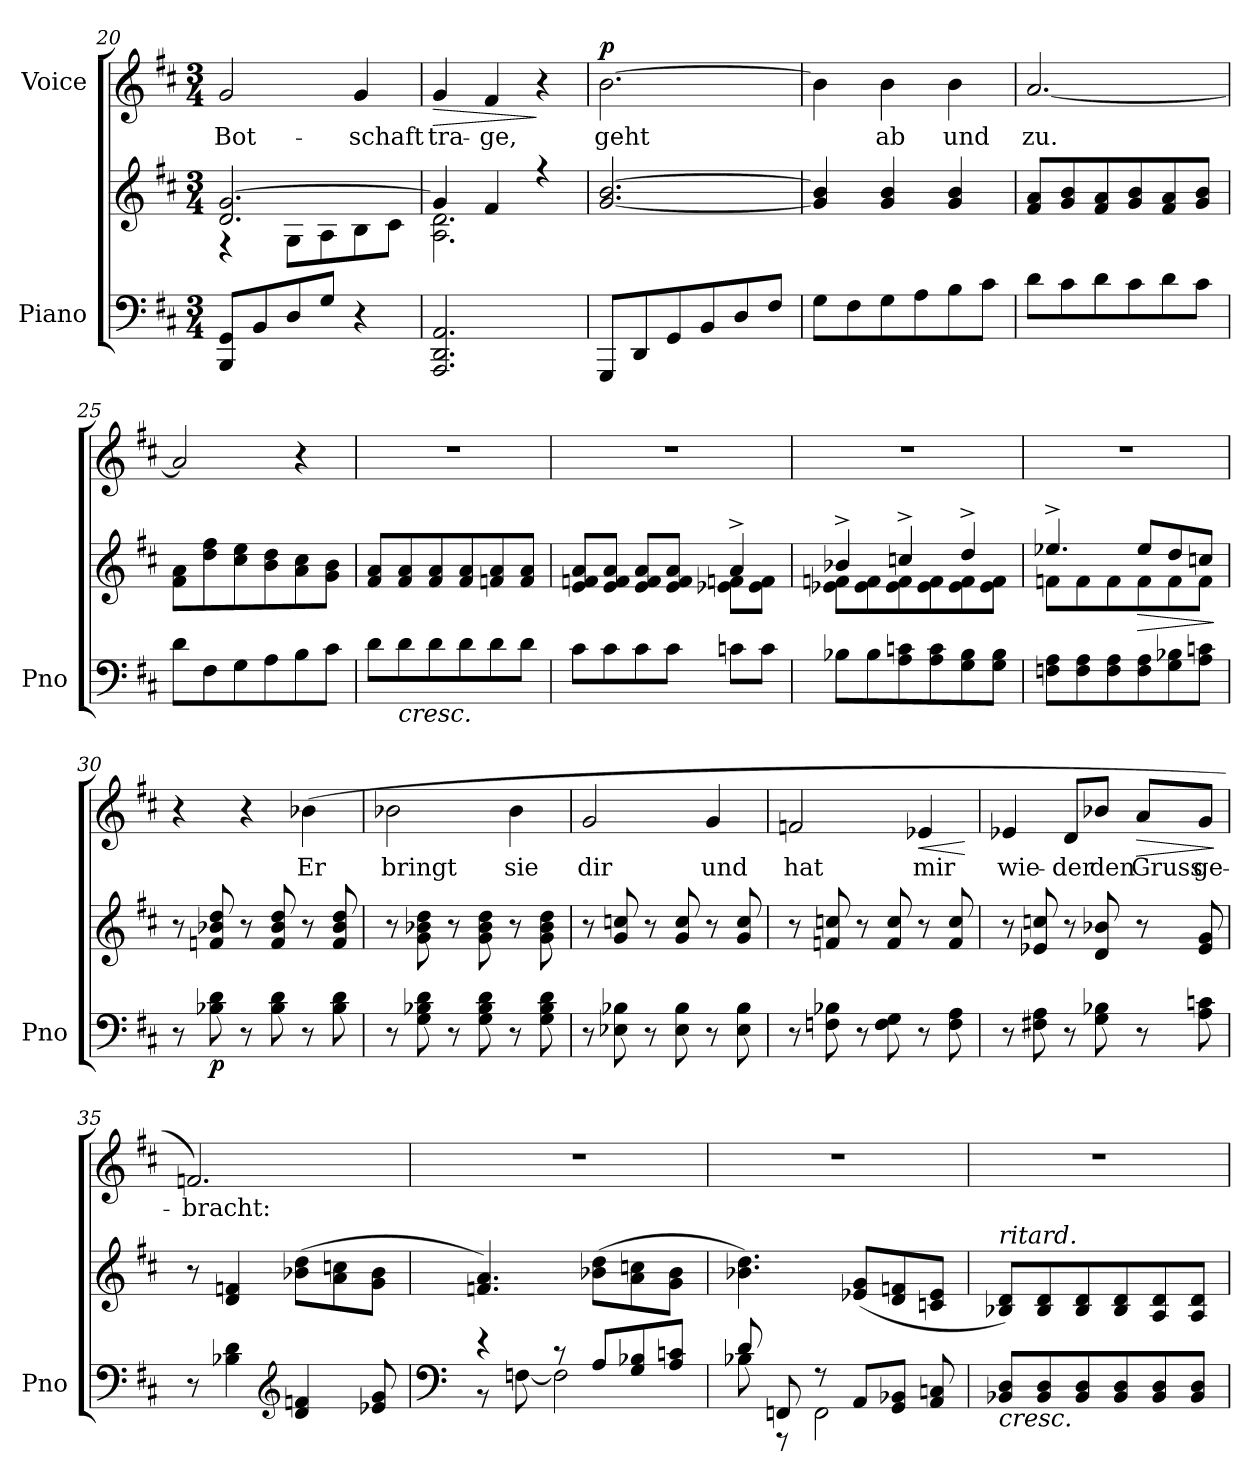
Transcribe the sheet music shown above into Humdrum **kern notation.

**kern	**kern	**dynam	**kern	**text	**dynam
*part2	*part2	*part2	*part1	*part1	*part1
*staff3	*staff2	*staff2/3	*staff1	*staff1	*staff1
*I"Piano	*	*	*I"Voice	*	*
*I'Pno	*	*	*	*	*
*clefF4	*clefG2	*	*clefG2	*	*
*k[f#c#]	*k[f#c#]	*	*k[f#c#]	*	*
*M3/4	*M3/4	*	*M3/4	*	*
=20	=20	=20	=20	=20	=20
*	*^	*	*	*	*
8BBB/ 8GG/L	2.d/ [2.g/	4r	.	2g/	Bot-	.
8BB/	.	.	.	.	.	.
8D/	.	8G\L	.	.	.	.
8G/J	.	8A\	.	.	.	.
4r	.	8B\	.	4g/	-schaft	.
.	.	8c#\J	.	.	.	.
=21	=21	=21	=21	=21	=21	=21
!	!	!	!	!	!	!LO:HP:b
2.AAA/ 2.DD/ 2.AA/	4g/]	2.A\ 2.d\	.	4g/	tra-	>
.	4f#/	.	.	4f#/	-ge,	.
.	4r	.	.	4r	.	]
*	*v	*v	*	*	*	*
=22	=22	=22	=22	=22	=22
!	!	!	!	!	!LO:DY:b
8GGG/L	[2.g/ [2.b/	.	[2.b\	geht	p
8DD/	.	.	.	.	.
8GG/	.	.	.	.	.
8BB/	.	.	.	.	.
8D/	.	.	.	.	.
8F#/J	.	.	.	.	.
=23	=23	=23	=23	=23	=23
8G\L	4g/] 4b/]	.	4b\]	.	.
8F#\	.	.	.	.	.
8G\	4g/ 4b/	.	4b\	-ab	.
8A\	.	.	.	.	.
8B\	4g/ 4b/	.	4b\	und	.
8c#\J	.	.	.	.	.
=24	=24	=24	=24	=24	=24
8d\L	8f#/ 8a/L	.	[2.a/	zu.	.
8c#\	8g/ 8b/	.	.	.	.
8d\	8f#/ 8a/	.	.	.	.
8c#\	8g/ 8b/	.	.	.	.
8d\	8f#/ 8a/	.	.	.	.
8c#\J	8g/ 8b/J	.	.	.	.
=25	=25	=25	=25	=25	=25
8d\L	8f#\ 8a\L	.	2a/]	.	.
8F#\	8dd\ 8ff#\	.	.	.	.
8G\	8cc#\ 8ee\	.	.	.	.
8A\	8b\ 8dd\	.	.	.	.
8B\	8a\ 8cc#\	.	4r	.	.
8c#\J	8g\ 8b\J	.	.	.	.
=26	=26	=26	=26	=26	=26
8d\L	8f#/ 8a/L	.	2.r	.	.
!LO:TX:b:i:t=cresc.	!	!	!	!	!
8d\	8f#/ 8a/	.	.	.	.
8d\	8f#/ 8a/	.	.	.	.
8d\	8f#/ 8a/	.	.	.	.
8d\	8fn/ 8a/	.	.	.	.
8d\J	8f/ 8a/J	.	.	.	.
=27	=27	=27	=27	=27	=27
*	*^	*	*	*	*
8c#\L	8e/ 8fn/ 8a/L	2ryy	.	2.r	.	.
8c#\	8e/ 8f/ 8a/J	.	.	.	.	.
8c#\	8e/ 8f/ 8a/L	.	.	.	.	.
8c#\J	8e/ 8f/ 8a/J	.	.	.	.	.
8cn\L	4a^/	8e-X\ 8fn\L	.	.	.	.
8c\J	.	8e-\ 8f\J	.	.	.	.
=28	=28	=28	=28	=28	=28	=28
8B-X\L	4b-X^/	8e-X\ 8fn\L	.	2.r	.	.
8B-\	.	8e-\ 8f\	.	.	.	.
8A\ 8cn\	4ccn^/	8e-\ 8f\	.	.	.	.
8A\ 8c\	.	8e-\ 8f\	.	.	.	.
8G\ 8B-\	4dd^/	8e-\ 8f\	.	.	.	.
8G\ 8B-\J	.	8e-\ 8f\J	.	.	.	.
=29	=29	=29	=29	=29	=29	=29
8Fn\ 8A\L	4.ee-X^/	8fn\L	.	2.r	.	.
8F\ 8A\	.	8f\	.	.	.	.
8F\ 8A\	.	8f\	.	.	.	.
!	!	!	!LO:HP:b	!	!	!
8F\ 8A\	8ee-/L	8f\	>	.	.	.
8G\ 8B-X\	8dd/	8f\	.	.	.	.
8A\ 8cn\J	8ccn/J	8f\J	.	.	.	.
*	*v	*v	*	*	*	*
.	.	]	.	.	.
=30	=30	=30	=30	=30	=30
8r	8r	.	4r	.	.
!	!	!LO:DY:b=2	!	!	!
8B-X\ 8d\	8fn/ 8b-X/ 8dd/	p	.	.	.
8r	8r	.	4r	.	.
8B-\ 8d\	8f/ 8b-/ 8dd/	.	.	.	.
8r	8r	.	(4b-X\	Er	.
8B-\ 8d\	8f/ 8b-/ 8dd/	.	.	.	.
=31	=31	=31	=31	=31	=31
8r	8r	.	2b-X\	bringt	.
8G\ 8B-X\ 8d\	8g\ 8b-X\ 8dd\	.	.	.	.
8r	8r	.	.	.	.
8G\ 8B-\ 8d\	8g\ 8b-\ 8dd\	.	.	.	.
8r	8r	.	4b-\	sie	.
8G\ 8B-\ 8d\	8g\ 8b-\ 8dd\	.	.	.	.
=32	=32	=32	=32	=32	=32
8r	8r	.	2g/	dir	.
8E-X\ 8B-X\	8g/ 8ccn/	.	.	.	.
8r	8r	.	.	.	.
8E-\ 8B-\	8g/ 8cc/	.	.	.	.
8r	8r	.	4g/	und	.
8E-\ 8B-\	8g/ 8cc/	.	.	.	.
=33	=33	=33	=33	=33	=33
8r	8r	.	2fn/	hat	.
8Fn\ 8B-X\	8fn/ 8ccn/	.	.	.	.
8r	8r	.	.	.	.
8F\ 8G\	8f/ 8cc/	.	.	.	.
!	!	!	!	!	!LO:HP:b
8r	8r	.	4e-X/	mir	<
8F\ 8A\	8f/ 8cc/	.	.	.	.
.	.	.	.	.	[
=34	=34	=34	=34	=34	=34
8r	8r	.	4e-X/	wie-	.
8F#X\ 8A\	8e-X/ 8ccn/	.	.	.	.
8r	8r	.	8d/L	-der	.
8G\ 8B-X\	8d/ 8b-X/	.	8b-X/J	den	.
!	!	!	!	!	!LO:HP:b
8r	8r	.	8a/L	Gruss	>
8A\ 8cn\	8e-/ 8g/	.	8g/J	ge-	.
.	.	.	.	.	]
=35	=35	=35	=35	=35	=35
8r	8r	.	2.fn/)	-bracht:	.
4B-X\ 4d\	4d/ 4fn/	.	.	.	.
*clefG2	*	*	*	*	*
4d/ 4fn/	(8b-X\ 8dd\L	.	.	.	.
.	8a\ 8ccn\	.	.	.	.
8e-X/ 8g/	8g\ 8b-\J	.	.	.	.
=36	=36	=36	=36	=36	=36
*clefF4	*	*	*	*	*
*^	*	*	*	*	*
4r	8r	4.fn/ 4.a/)	.	2.r	.	.
.	[8Fn\	.	.	.	.	.
8r	2F\]	.	.	.	.	.
8A/L	.	(8b-X\ 8dd\L	.	.	.	.
8G/ 8B-X/	.	8a\ 8ccn\	.	.	.	.
8A/ 8cn/J	.	8g\ 8b-\J	.	.	.	.
=37	=37	=37	=37	=37	=37	=37
8d/	8B-X\	4.b-X\ 4.dd\)	.	2.r	.	.
8FFn/	8r	.	.	.	.	.
8r	2FF\	.	.	.	.	.
8AA/L	.	(8e-X/ 8g/L	.	.	.	.
8GG/ 8BB-X/J	.	8d/ 8fn/	.	.	.	.
8AA/ 8Cn/	.	8cn/ 8e-/J	.	.	.	.
*v	*v	*	*	*	*	*
=38	=38	=38	=38	=38	=38
!	!LO:TX:i:t=ritard.	!	!	!	!
!LO:TX:b:i:t=cresc.	!	!	!	!	!
8BB-X/ 8D/L	8B-X/ 8d/L)	.	2.r	.	.
8BB-/ 8D/	8B-/ 8d/	.	.	.	.
8BB-/ 8D/	8B-/ 8d/	.	.	.	.
8BB-/ 8D/	8B-/ 8d/	.	.	.	.
8BB-/ 8D/	8A/ 8d/	.	.	.	.
8BB-/ 8D/J	8A/ 8d/J	.	.	.	.
=	=	=	=	=	=
*-	*-	*-	*-	*-	*-
